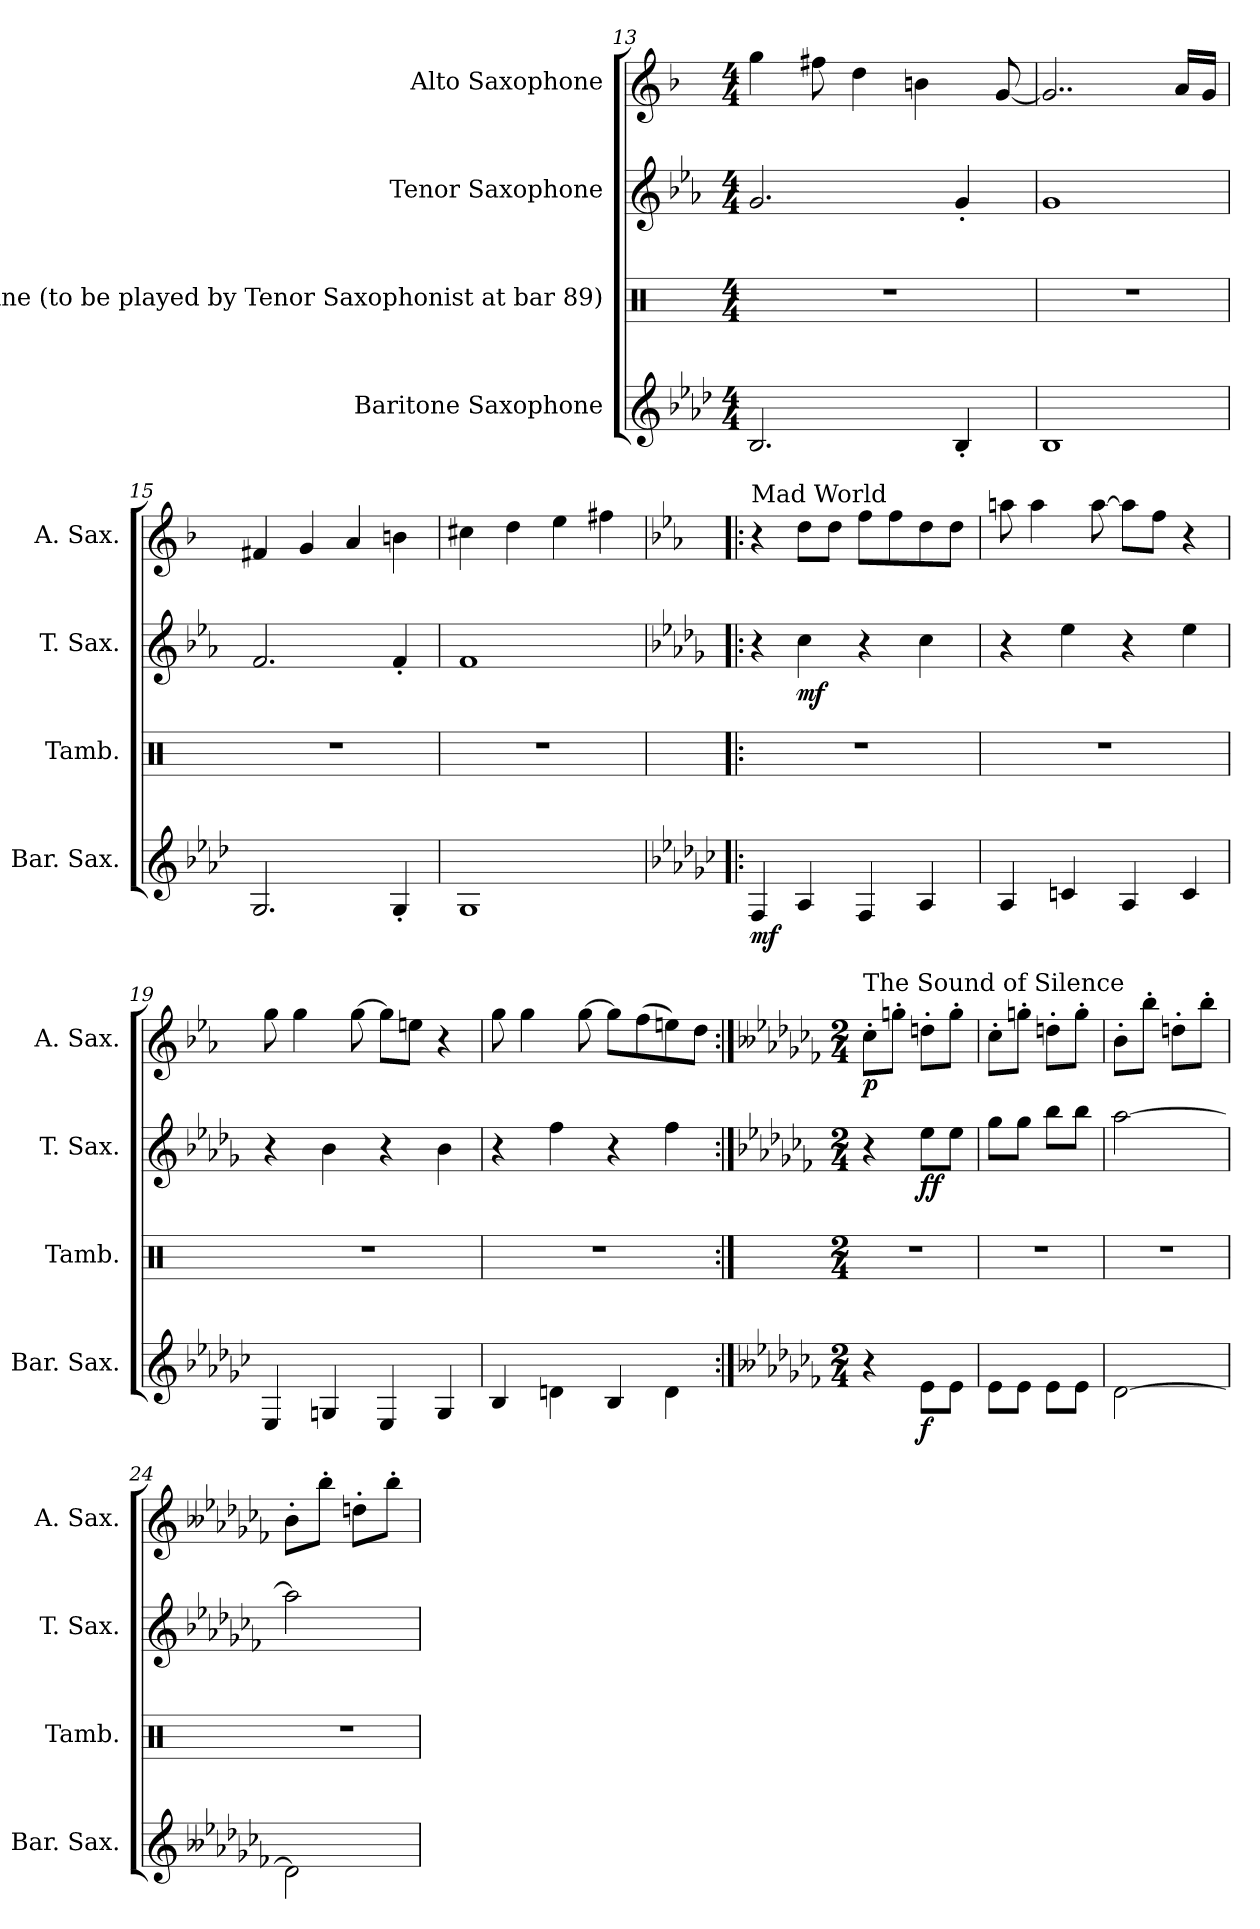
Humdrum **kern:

**kern	**dynam	**kern	**kern	**dynam	**kern	**dynam
*part4	*part4	*part3	*part2	*part2	*part1	*part1
*staff4	*staff4	*staff3	*staff2	*staff2	*staff1	*staff1
*I"Baritone Saxophone	*	*I"Tambourine (to be played by Tenor Saxophonist at bar 89)	*I"Tenor Saxophone	*	*I"Alto Saxophone	*
*I'Bar. Sax.	*	*I'Tamb.	*I'T. Sax.	*	*I'A. Sax.	*
*clefG2	*	*clefX	*clefG2	*	*clefG2	*
*ITrd12c21	*	*	*ITrd8c14	*	*ITrd5c9	*
*k[b-e-a-d-]	*	*k[]	*k[b-e-a-]	*	*k[b-e-a-d-]	*
*M4/4	*	*M4/4	*M4/4	*	*M4/4	*
=13	=13	=13	=13	=13	=13	=13
2.BB-/	.	1r	2.G/	.	4b-\	.
.	.	.	.	.	8an\	.
.	.	.	.	.	4f\	.
.	.	.	.	.	4dn\	.
4BB-'/	.	.	4G'/	.	.	.
.	.	.	.	.	[8B-/	.
=14	=14	=14	=14	=14	=14	=14
1BB-	.	1r	1G	.	2..B-/]	.
.	.	.	.	.	16c/LL	.
.	.	.	.	.	16B-/JJ	.
=15	=15	=15	=15	=15	=15	=15
2.GG/	.	1r	2.F/	.	4An/	.
.	.	.	.	.	4B-/	.
.	.	.	.	.	4c/	.
4GG'/	.	.	4F'/	.	4dn\	.
!!LO:PB:g=z
=16	=16	=16	=16	=16	=16	=16
1GG	.	1r	1F	.	4en\	.
.	.	.	.	.	4f\	.
.	.	.	.	.	4g\	.
.	.	.	.	.	4an\	.
=17!|:	=17!|:	=17!|:	=17!|:	=17!|:	=17!|:	=17!|:
*k[b-e-a-d-g-c-]	*	*	*k[b-e-a-d-g-]	*	*k[b-e-a-d-g-c-]	*
!	!	!	!	!	!LO:TX:a:t=Mad World	!
!	!LO:DY:b	!	!	!	!	!
4FF/	mf	1r	4r	.	4r	.
!	!	!	!	!LO:DY:b	!	!
4AA-/	.	.	4c\	mf	8f\L	.
.	.	.	.	.	8f\J	.
4FF/	.	.	4r	.	8a-\L	.
.	.	.	.	.	8a-\	.
4AA-/	.	.	4c\	.	8f\	.
.	.	.	.	.	8f\J	.
=18	=18	=18	=18	=18	=18	=18
4AA-/	.	1r	4r	.	8ccn\	.
.	.	.	.	.	4cc\	.
4Cn/	.	.	4e-\	.	.	.
.	.	.	.	.	[8cc\	.
4AA-/	.	.	4r	.	8cc\L]	.
.	.	.	.	.	8a-\J	.
4C/	.	.	4e-\	.	4r	.
=19	=19	=19	=19	=19	=19	=19
4EE-/	.	1r	4r	.	8b-\	.
.	.	.	.	.	4b-\	.
4GGn/	.	.	4B-\	.	.	.
.	.	.	.	.	[8b-\	.
4EE-/	.	.	4r	.	8b-\L]	.
.	.	.	.	.	8gn\J	.
4GG/	.	.	4B-\	.	4r	.
!!LO:LB:g=z
=20	=20	=20	=20	=20	=20	=20
4BB-/	.	1r	4r	.	8b-\	.
.	.	.	.	.	4b-\	.
4Dn\	.	.	4f\	.	.	.
.	.	.	.	.	[8b-\	.
4BB-/	.	.	4r	.	8b-\L]	.
.	.	.	.	.	(8a-\	.
4D\	.	.	4f\	.	8gn\)	.
.	.	.	.	.	8f\J	.
=21:|!	=21:|!	=21:|!	=21:|!	=21:|!	=21:|!	=21:|!
*k[b--e-a-d-g-c-f-]	*	*	*k[b-e-a-d-g-c-f-]	*	*k[b--e-a-d-g-c-f-]	*
*M2/4	*	*M2/4	*M2/4	*	*M2/4	*
!	!	!	!	!	!LO:TX:a:t=The Sound of Silence	!
!	!	!	!	!	!	!LO:DY:b
4r	.	2r	4r	.	8e-'\L	p
.	.	.	.	.	8b-X'\J	.
!	!LO:DY:b	!	!	!LO:DY:b	!	!
!	!	!	!	!LO:DY:n=1:b	!	!
8E-\L	f	.	8e-\L	f f	8fn'\L	.
8E-\J	.	.	8e-\J	.	8b-'\J	.
=22	=22	=22	=22	=22	=22	=22
8E-\L	.	2r	8g-\L	.	8e-'\L	.
8E-\J	.	.	8g-\J	.	8b-X'\J	.
8E-\L	.	.	8b-\L	.	8fn'\L	.
8E-\J	.	.	8b-\J	.	8b-'\J	.
=23	=23	=23	=23	=23	=23	=23
[2D-\	.	2r	[2a-\	.	8d-'\L	.
.	.	.	.	.	8dd-'\J	.
.	.	.	.	.	8fn'\L	.
.	.	.	.	.	8dd-'\J	.
=24	=24	=24	=24	=24	=24	=24
2D-\]	.	2r	2a-\]	.	8d-'\L	.
.	.	.	.	.	8dd-'\J	.
.	.	.	.	.	8fn'\L	.
.	.	.	.	.	8dd-'\J	.
=	=	=	=	=	=	=
*-	*-	*-	*-	*-	*-	*-
